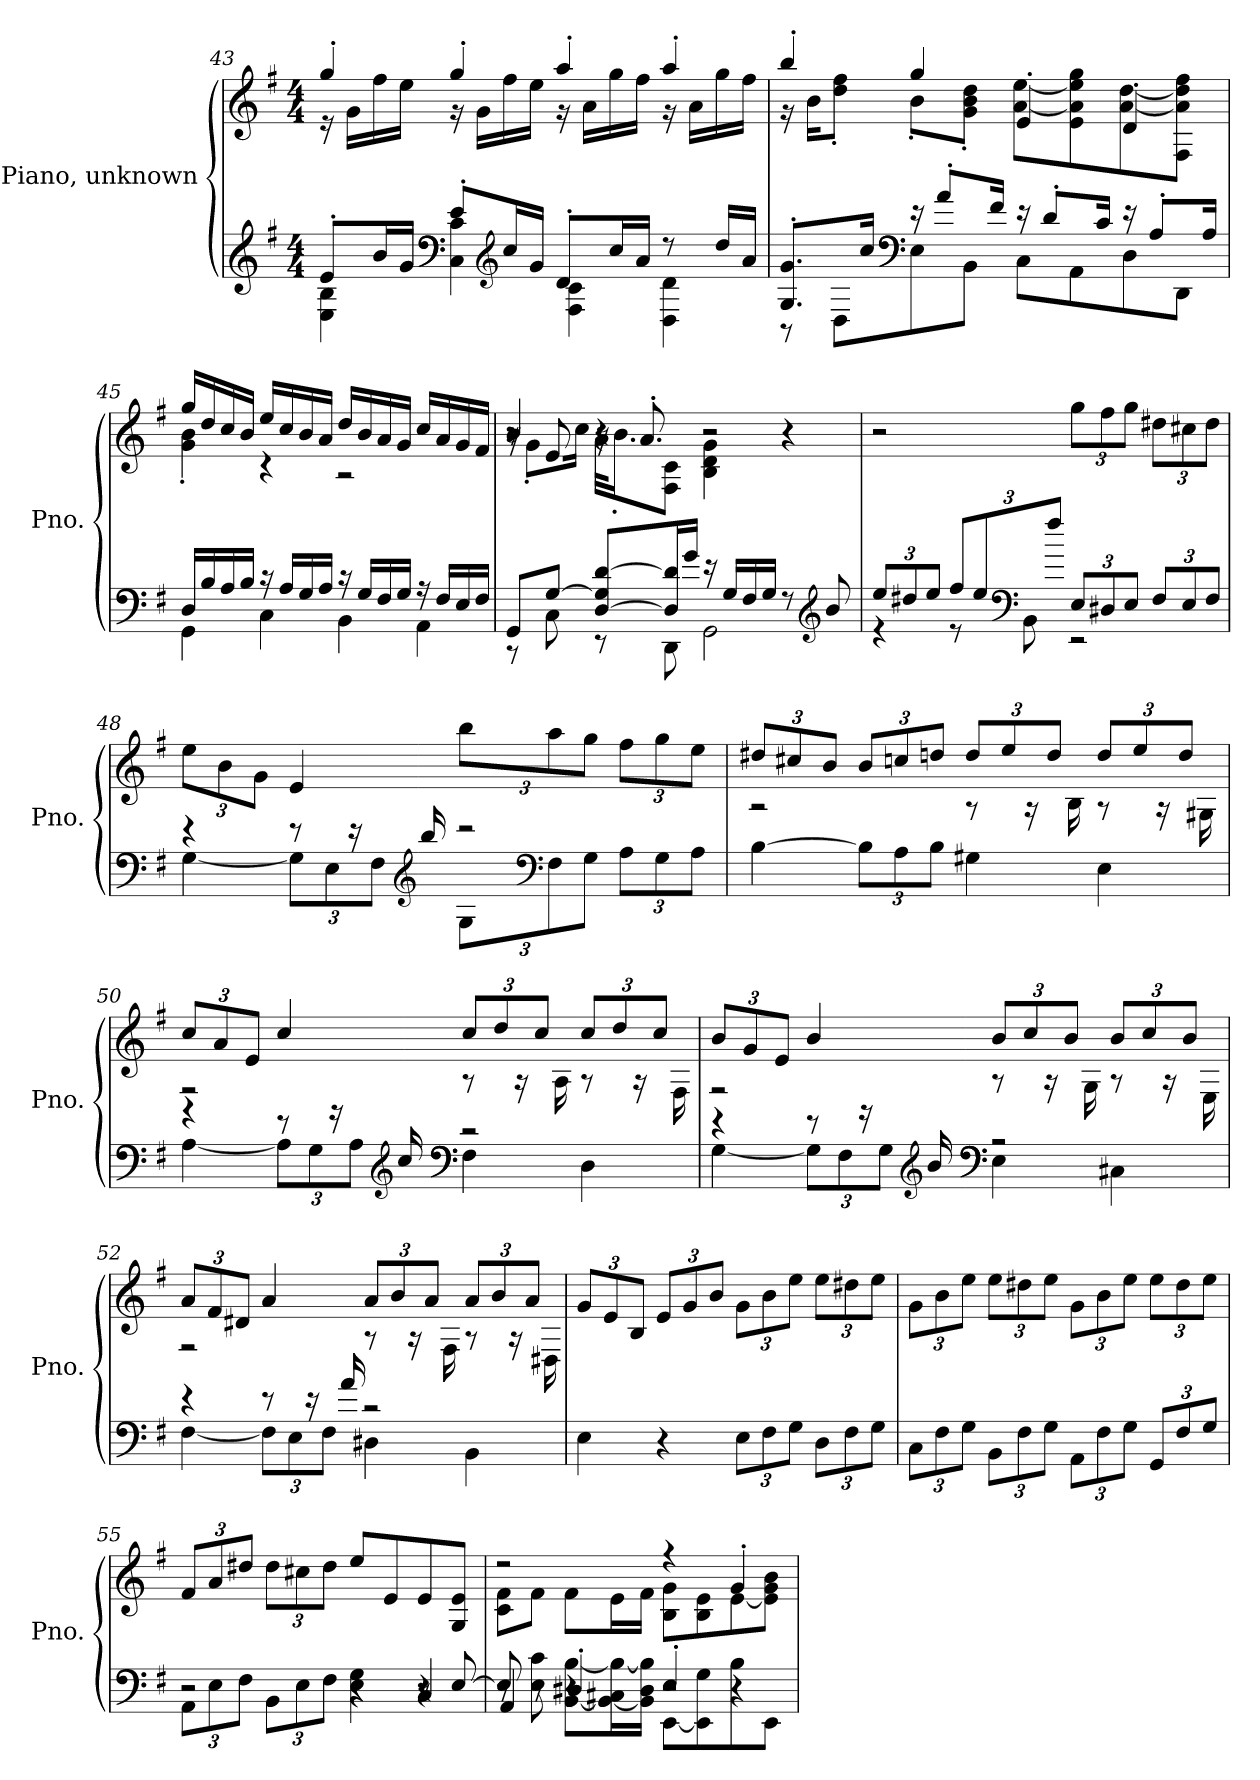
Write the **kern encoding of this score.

**kern	**kern
*part1	*part1
*staff2	*staff1
*I"Piano, unknown	*
*I'Pno.	*
!!LO:LB:g=z
*clefG2	*clefG2
*k[f#]	*k[f#]
*M4/4	*M4/4
=43	=43
*^	*^
8e'/L	4E\ 4B\	4gg'/	16r
.	.	.	16g\LL
16b/L	.	.	16ff#\
16g/JJ	.	.	16ee\JJ
*clefF4	*	*	*
8e'/L	4C\ 4c\	4gg'/	16r
.	.	.	16g\LL
*clefG2	*	*	*
16cc/L	.	.	16ff#\
16g/JJ	.	.	16ee\JJ
8d'/L	4F#\ 4c\	4aa'/	16r
.	.	.	16a\LL
16cc/L	.	.	16gg\
16a/JJ	.	.	16ff#\JJ
8r	4D\ 4d\	4aa'/	16r
.	.	.	16a\LL
16dd/LL	.	.	16gg\
16a/JJ	.	.	16ff#\JJ
=44	=44	=44	=44
8.G/' 8.g/'L	8r	4bb'/	16r
.	.	.	16b\KL
.	8D\L	.	8dd\' 8ff#\'J
16cc/Jk	.	.	.
*clefF4	*	*	*
16r	8E\	4gg/	8b'\L
8a'/L	.	.	.
.	8BB\J	.	8g\' 8b\' 8dd\'J
16f#/Jk	.	.	.
16r	8C\L	4e'/	[8a\ [8ee\L
8d'/L	.	.	.
.	8AA\	.	8e\ 8a\] 8ee\] 8gg\
16c/Jk	.	.	.
16r	8D\	4d'/	[8a\ [8dd\
8A'/L	.	.	.
.	8DD\J	.	8F#\ 8a\] 8dd\] 8ff#\J
16A/Jk	.	.	.
!!LO:LB:g=z	!!
=45	=45	=45	=45
16D/LL	4GG\	16gg/LL	4g\' 4b\'
16B/	.	16dd/	.
16A/	.	16cc/	.
16B/JJ	.	16b/JJ	.
16r	4C\	16ee/LL	4r
16A/LL	.	16cc/	.
16G/	.	16b/	.
16A/JJ	.	16a/JJ	.
16r	4BB\	16dd/LL	2r
16G/LL	.	16b/	.
16F#/	.	16a/	.
16G/JJ	.	16g/JJ	.
16r	4AA\	16cc/LL	.
16F#/LL	.	16a/	.
16E/	.	16g/	.
16F#/JJ	.	16f#/JJ	.
=46	=46	=46	=46
*	*	*	*^
8GG/L	8r	4b/	16r	8r
.	.	.	8g'\L	.
[8G/J	8C\	.	.	8e/
.	.	.	16cc\Jk	.
[8D/ 8G/] [8d/L	8r	16r	32a\KLL	4r
.	.	.	16.b'\J	.
.	.	8.a'/	.	.
16D/] 16d/]L	8DD\	.	8F#\ 8c\J	.
16g/JJ	.	.	.	.
16r	2GG\	2r	4B\ 4d\ 4g\	2r
16G/LL	.	.	.	.
16F#/	.	.	.	.
16G/JJ	.	.	.	.
8r	.	.	4r	.
*clefG2	*	*	*	*
8b/	.	.	.	.
*	*	*v	*v	*v
!!LO:LB:g=z
=47	=47	=47
*Xbrackettup	*	*
12ee/L	4r	2r
12dd#X/	.	.
12ee/J	.	.
12ff#/L	8r	.
12ee/	.	.
*clefF4	*	*
.	8BB\	.
12ff#/J	.	.
*	*	*Xbrackettup
12E/L	2r	12gg\L
12D#X/	.	12ff#\
12E/J	.	12gg\J
12F#/L	.	12dd#X\L
12E/	.	12cc#X\
12F#/J	.	12dd#\J
=48	=48	=48
4r	[4G\	12ee\L
.	.	12b\
.	.	12g\J
8r	12G\L]	4e/
.	12E\	.
16r	.	.
.	12F#\J	.
*clefG2	*	*
16bb/	.	.
2r	12G\L	12bb\L
*clefF4	*	*
.	12F#\	12aa\
.	12G\J	12gg\J
.	12A\L	12ff#\L
.	12G\	12gg\
.	12A\J	12ee\J
*v	*v	*
!!LO:LB:g=z
=49	=49
*	*^
[4B\	12dd#X/L	2r
.	12cc#X/	.
.	12b/J	.
12B\L]	12b/L	.
12A\	12ccn/	.
12B\J	12ddn/J	.
4G#X\	12dd/L	8r
.	12ee/	.
.	.	16r
.	12dd/J	.
.	.	16B\
4E\	12dd/L	8r
.	12ee/	.
.	.	16r
.	12dd/J	.
.	.	16G#X\
=50	=50	=50
*^	*	*
4r	[4A\	12cc/L	2r
.	.	12a/	.
.	.	12e/J	.
8r	12A\L]	4cc/	.
.	12G\	.	.
16r	.	.	.
.	12A\J	.	.
*clefG2	*	*	*
16cc/	.	.	.
*clefF4	*	*	*
2r	4F#\	12cc/L	8r
.	.	12dd/	.
.	.	.	16r
.	.	12cc/J	.
.	.	.	16A\
.	4D\	12cc/L	8r
.	.	12dd/	.
.	.	.	16r
.	.	12cc/J	.
.	.	.	16F#\
!!LO:PB:g=z	!!
=51	=51	=51	=51
4r	[4G\	12b/L	2r
.	.	12g/	.
.	.	12e/J	.
8r	12G\L]	4b/	.
.	12F#\	.	.
16r	.	.	.
.	12G\J	.	.
*clefG2	*	*	*
16b/	.	.	.
*clefF4	*	*	*
2r	4E\	12b/L	8r
.	.	12cc/	.
.	.	.	16r
.	.	12b/J	.
.	.	.	16G\
.	4C#X\	12b/L	8r
.	.	12cc/	.
.	.	.	16r
.	.	12b/J	.
.	.	.	16E\
=52	=52	=52	=52
4r	[4F#\	12a/L	2r
.	.	12f#/	.
.	.	12d#X/J	.
8r	12F#\L]	4a/	.
.	12E\	.	.
16r	.	.	.
.	12F#\J	.	.
16a/	.	.	.
2r	4D#X\	12a/L	8r
.	.	12b/	.
.	.	.	16r
.	.	12a/J	.
.	.	.	16F#\
.	4BB\	12a/L	8r
.	.	12b/	.
.	.	.	16r
.	.	12a/J	.
.	.	.	16D#X\
*v	*v	*	*
*	*v	*v
!!LO:LB:g=z
=53	=53
4E\	12g/L
.	12e/
.	12B/J
4r	12e/L
.	12g/
.	12b/J
12E\L	12g\L
12F#\	12b\
12G\J	12ee\J
12D\L	12ee\L
12F#\	12dd#X\
12G\J	12ee\J
=54	=54
12C\L	12g\L
12F#\	12b\
12G\J	12ee\J
12BB\L	12ee\L
12F#\	12dd#X\
12G\J	12ee\J
12AA\L	12g\L
12F#\	12b\
12G\J	12ee\J
12GG/L	12ee\L
12F#/	12dd#\
12G/J	12ee\J
=55	=55
*^	*
*	*^	*
2r	12AA\L	2r	12f#/L
.	12E\	.	12a/
.	12F#\J	.	12dd#X/J
.	12BB\L	.	12dd#\L
.	12E\	.	12cc#X\
.	12F#\J	.	12dd#\J
4r	4E\ 4G\	4r	8ee/L
.	.	.	8e/
8r	4r	4C/	8e/
[8E/	.	.	8G/ 8e/J
!!LO:LB:g=z
=56	=56	=56	=56
*	*	*	*^
8E/]	8r	4AA/	2r	8c\ 8f#\L
8r	8E\ 8c\	.	.	8f#\J
4r	[8BB\ [8B\L	4D#X'/	.	8f#\L
.	16BB\_ 16C#X\ 16B\_L	.	.	16e\L
.	16BB\] 16D#\ 16B\]JJ	.	.	16f#\JJ
2r	[8EE\L	4E'/	4r	8B\ 8g\L
.	8EE\] 8G\	.	.	8B\ 8e\
.	8B\	4r	4g'/	[8e\
.	8EE\J	.	.	8e\] 8g\ 8b\J
*v	*v	*v	*	*
*	*v	*v
=	=
*-	*-
